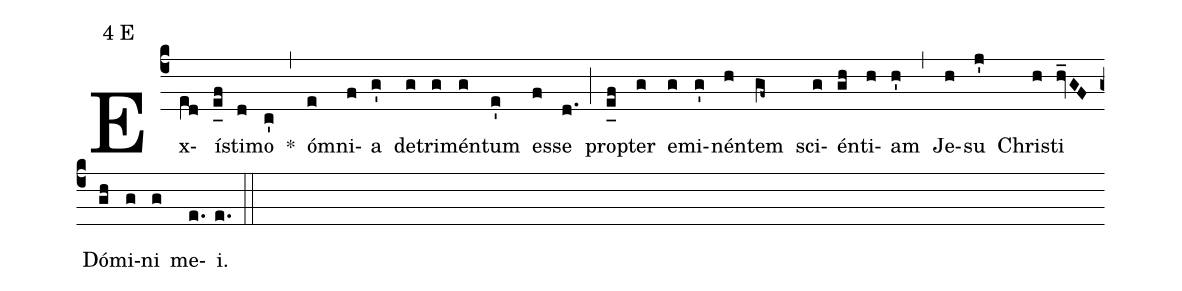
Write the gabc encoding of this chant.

mode:4 E;
%%
(c4) Ex(e[ll:1]d)í(e_[uh:l]f)sti(d)mo(c') *(,) ó(e)mni(f)a(g') de(g)tri(g)mén(g)tum(e') es(f)se(d.) (;) pro(e_[uh:l]f)pter(g) e(g)mi(g')nén(h)tem(gf~) sci(g)én(gh)ti(h)am(h') (,) Je(h)su(j') Chri(h)sti(hv_GF) Dó(gh)mi(g)ni(g) me(e.)i.(e.) (::)
